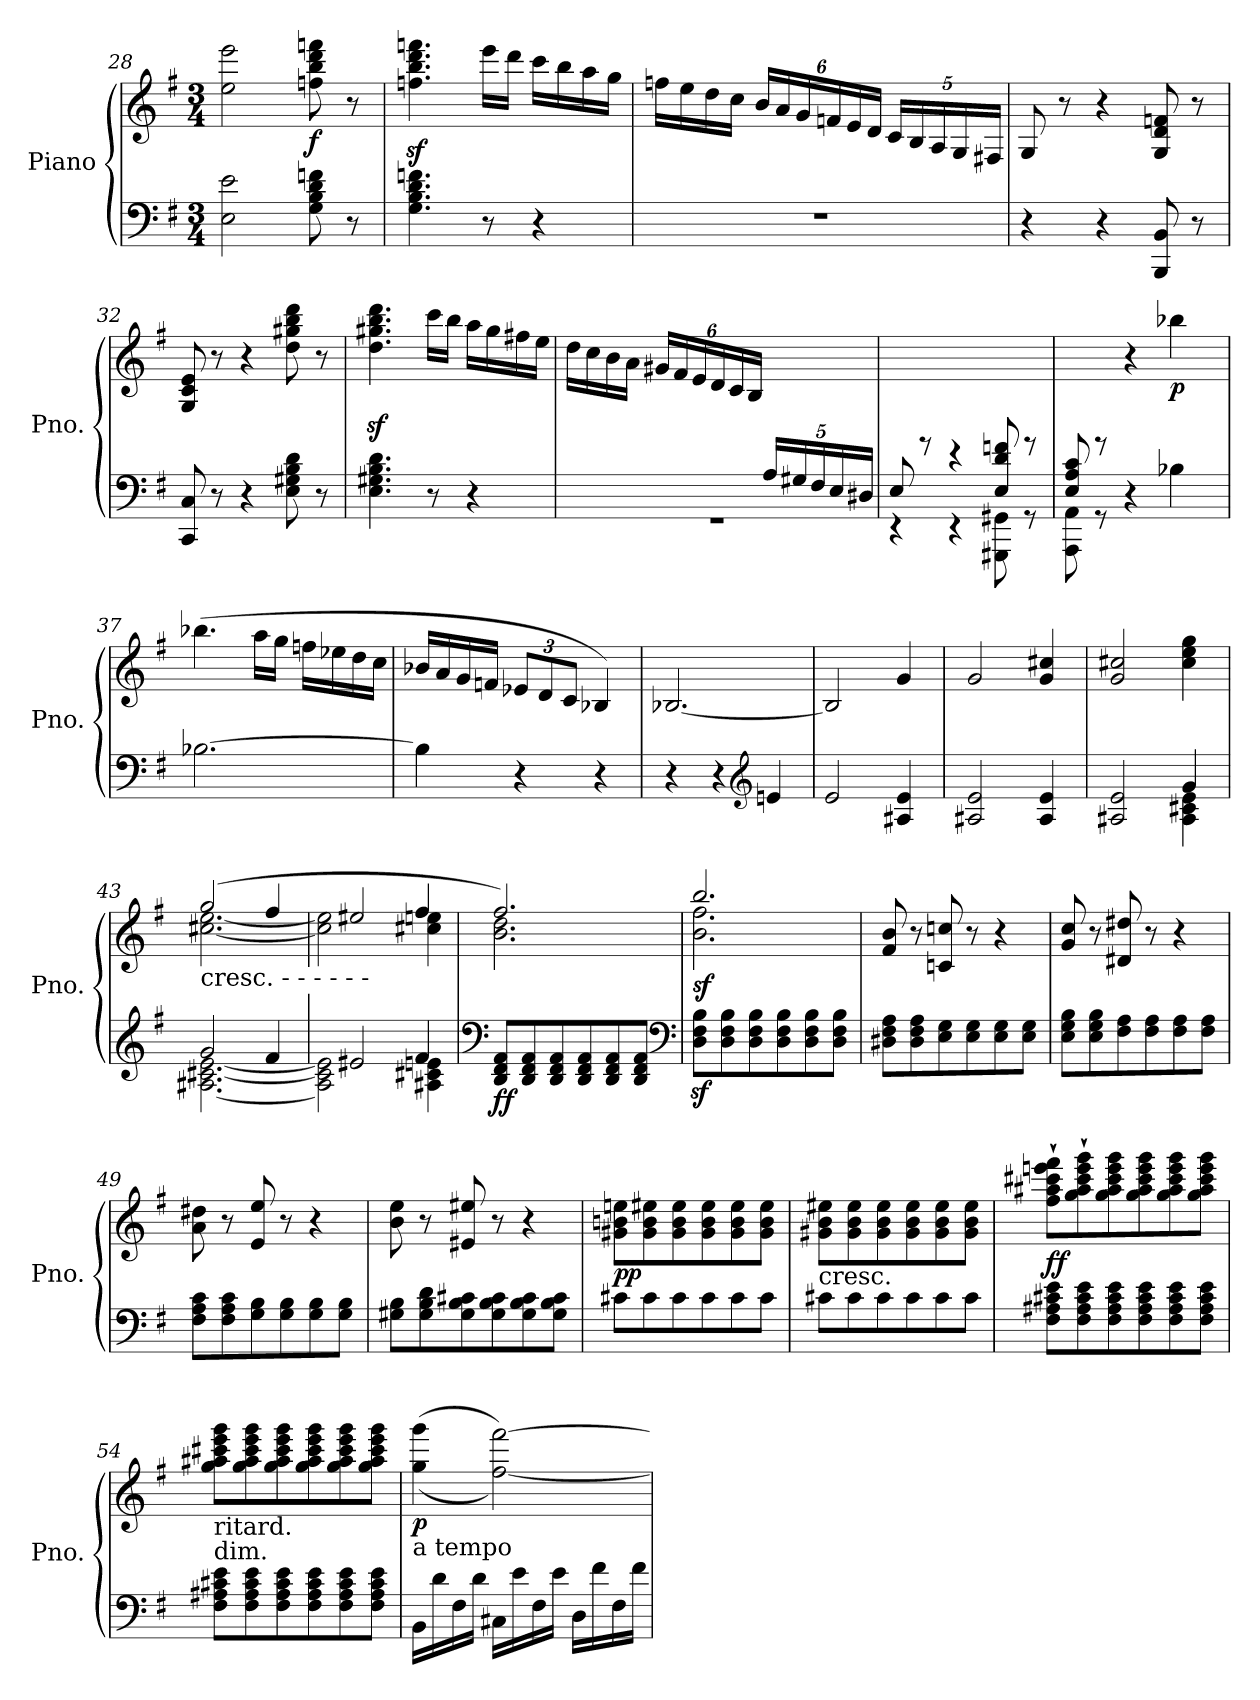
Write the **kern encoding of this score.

**kern	**kern	**dynam
*part1	*part1	*part1
*staff2	*staff1	*staff1/2
*I"Piano	*	*
*I'Pno.	*	*
*clefF4	*clefG2	*
*k[f#]	*k[f#]	*
*G:	*G:	*
*M3/4	*M3/4	*
=28	=28	=28
2E\ 2e\	2ee\ 2eee\	.
!	!	!LO:DY:b
8G\ 8B\ 8d\ 8fn\	8ffn\ 8bb\ 8ddd\ 8fffn\	f
8r	8r	.
=29	=29	=29
4.G\ 4.B\ 4.d\ 4.fn\	4.ffn\z< 4.bb\z< 4.ddd\z< 4.fffn\z<	.
8r	16eee\LL	.
.	16ddd\JJ	.
4r	16ccc\LL	.
.	16bb\	.
.	16aa\	.
.	16gg\JJ	.
=30	=30	=30
2.r	16ffn\LL	.
.	16ee\	.
.	16dd\	.
.	16cc\JJ	.
*	*Xbrackettup	*
.	24b/LL	.
.	24a/	.
.	24g/	.
.	24fn/	.
.	24e/	.
.	24d/JJ	.
.	20c/LL	.
.	20B/	.
.	20A/	.
.	20G/	.
.	20F#X/JJ	.
!!LO:LB:g=z
=31	=31	=31
4r	8G/	.
.	8r	.
4r	4r	.
8BBB/ 8BB/	8G/ 8d/ 8fn/	.
8r	8r	.
=32	=32	=32
8CC/ 8C/	8G/ 8c/ 8e/	.
8r	8r	.
4r	4r	.
8E\ 8G#X\ 8B\ 8d\	8dd\ 8gg#X\ 8bb\ 8ddd\	.
8r	8r	.
=33	=33	=33
4.E\ 4.G#X\ 4.B\ 4.d\	4.dd\z< 4.gg#X\z< 4.bb\z< 4.ddd\z<	.
8r	16ccc\LL	.
.	16bb\JJ	.
4r	16aa\LL	.
.	16gg#\	.
.	16ff#X\	.
.	16ee\JJ	.
=34	=34	=34
*^	*	*
2ryy	2.r	16dd\LL	.
.	.	16cc\	.
.	.	16b\	.
.	.	16a\JJ	.
.	.	24g#X/LL	.
.	.	24f#/	.
.	.	24e/	.
.	.	24d/	.
.	.	24c/	.
.	.	24B/JJ	.
*Xbrackettup	*	*	*
20A/LL	.	4ryy	.
20G#X/	.	.	.
20F#/	.	.	.
20E/	.	.	.
20D#X/JJ	.	.	.
!!LO:PB:g=z
=35	=35	=35	=35
8E/	4rEE	8ryy	.
4.ryy	.	8rGG	.
.	4rEE	4rEE	.
8E/ 8d/ 8fn/	8GGG#X\ 8GG#X\	8ryy	.
8ryy	8rGG	8rGG	.
=36	=36	=36	=36
8E/ 8A/ 8c/	8AAA\ 8AA\	8ryy	.
2ryy	8rGG	8rGG	.
.	4r	4r	.
!	!	!	!LO:DY:b
.	4B-X\	4bb-X\	p
8ryy	.	.	.
*v	*v	*	*
=37	=37	=37
[2.B-X\	(4.bb-X\	.
.	16aa\LL	.
.	16gg\JJ	.
.	16ffn\LL	.
.	16ee-X\	.
.	16dd\	.
.	16cc\JJ	.
=38	=38	=38
4B-\]	16b-X/LL	.
.	16a/	.
.	16g/	.
.	16fn/JJ	.
4r	12e-X/L	.
.	12d/	.
.	12c/J	.
4r	4B-X/)	.
=39	=39	=39
4r	[2.B-X/	.
4r	.	.
*clefG2	*	*
4en/	.	.
=40	=40	=40
2e/	2B-/]	.
4A#X/ 4e/	4g/	.
!!LO:LB:g=z
=41	=41	=41
2A#X/ 2e/	2g/	.
4A#/ 4e/	4g/ 4cc#X/	.
=42	=42	=42
*^	*	*
2A#X/ 2e/	2ryy	2g/ 2cc#X/	.
4g/	4A#\ 4c#X\ 4e\	4cc#\ 4ee\ 4gg\	.
=43	=43	=43	=43
*	*	*^	*
!	!	!LO:TX:b:t=cresc.  -  -  -  -  -  -	!	!
2g/	[2.A#X\ [2.c#X\ [2.e\	(2gg/	[2.cc#X\ [2.ee\	.
4f#/	.	4ff#/	.	.
=44	=44	=44	=44	=44
2e#X/	2A#\] 2c#\] 2e\]	2ee#X/	2cc#\] 2ee\]	.
4f#/	4A#X\ 4c#X\ 4en\	4ff#/	4cc#X\ 4een\	.
=45	=45	=45	=45	=45
!	!	!	!	!LO:DY:b=2
!	!	!	!	!LO:DY:n=1:b
*v	*v	*	*	*
8B/ 8d/ 8f#/L	2.ff#/)	2.b\ 2.dd\	f f
8B/ 8d/ 8f#/	.	.	.
8B/ 8d/ 8f#/	.	.	.
8B/ 8d/ 8f#/	.	.	.
8B/ 8d/ 8f#/	.	.	.
8B/ 8d/ 8f#/J	.	.	.
*clefF4	*	*	*
=46	=46	=46	=46
!	!	!	!LO:DY:b
8D\z< 8F#\z< 8B\z<L	2.bb/	2.b\ 2.ff#\	sf
8D\ 8F#\ 8B\	.	.	.
8D\ 8F#\ 8B\	.	.	.
8D\ 8F#\ 8B\	.	.	.
8D\ 8F#\ 8B\	.	.	.
8D\ 8F#\ 8B\J	.	.	.
*	*v	*v	*
=47	=47	=47
8D#X\ 8F#\ 8A\L	8f#/ 8b/	.
8D#\ 8F#\ 8A\	8r	.
8E\ 8G\	8cn/ 8ccn/	.
8E\ 8G\	8r	.
8E\ 8G\	4r	.
8E\ 8G\J	.	.
!!LO:LB:g=z
=48	=48	=48
8E\ 8G\ 8B\L	8g/ 8cc/	.
8E\ 8G\ 8B\	8r	.
8F#\ 8A\	8d#X/ 8dd#X/	.
8F#\ 8A\	8r	.
8F#\ 8A\	4r	.
8F#\ 8A\J	.	.
=49	=49	=49
8F#\ 8A\ 8c\L	8a\ 8dd#X\	.
8F#\ 8A\ 8c\	8r	.
8G\ 8B\	8e/ 8ee/	.
8G\ 8B\	8r	.
8G\ 8B\	4r	.
8G\ 8B\J	.	.
=50	=50	=50
8G#X\ 8B\L	8b\ 8ee\	.
8G#\ 8B\ 8d\	8r	.
8G#\ 8B\ 8c#X\	8e#X/ 8ee#X/	.
8G#\ 8B\ 8c#\	8r	.
8G#\ 8B\ 8c#\	4r	.
8G#\ 8B\ 8c#\J	.	.
=51	=51	=51
!	!	!LO:DY:b
8c#X\L	8g#X\ 8bn\ 8een\L	pp
8c#\	8g#\ 8b\ 8ee#X\	.
8c#\	8g#\ 8b\ 8ee#\	.
8c#\	8g#\ 8b\ 8ee#\	.
8c#\	8g#\ 8b\ 8ee#\	.
8c#\J	8g#\ 8b\ 8ee#\J	.
=52	=52	=52
!	!LO:TX:b:t=cresc.	!
8c#X\L	8g#X\ 8b\ 8ee#X\L	.
8c#\	8g#\ 8b\ 8ee#\	.
8c#\	8g#\ 8b\ 8ee#\	.
8c#\	8g#\ 8b\ 8ee#\	.
8c#\	8g#\ 8b\ 8ee#\	.
8c#\J	8g#\ 8b\ 8ee#\J	.
!!LO:LB:g=z
=53	=53	=53
!	!	!LO:DY:a=2
8F#\ 8A#X\ 8c#X\ 8e\L	8ff#\` 8aa#X\` 8ccc#X\` 8eeen\` 8fff#\`L	ff
8F#\ 8A#\ 8c#\ 8e\	8gg\` 8aa#\` 8ccc#\` 8eee\` 8ggg\`	.
8F#\ 8A#\ 8c#\ 8e\	8gg\ 8aa#\ 8ccc#\ 8eee\ 8ggg\	.
8F#\ 8A#\ 8c#\ 8e\	8gg\ 8aa#\ 8ccc#\ 8eee\ 8ggg\	.
8F#\ 8A#\ 8c#\ 8e\	8gg\ 8aa#\ 8ccc#\ 8eee\ 8ggg\	.
8F#\ 8A#\ 8c#\ 8e\J	8gg\ 8aa#\ 8ccc#\ 8eee\ 8ggg\J	.
=54	=54	=54
!	!LO:TX:b:t=ritard.	!
!	!LO:TX:b:t=dim.	!
8F#\ 8A#X\ 8c#X\ 8e\L	8gg\ 8aa#X\ 8ccc#X\ 8eee\ 8ggg\L	.
8F#\ 8A#\ 8c#\ 8e\	8gg\ 8aa#\ 8ccc#\ 8eee\ 8ggg\	.
8F#\ 8A#\ 8c#\ 8e\	8gg\ 8aa#\ 8ccc#\ 8eee\ 8ggg\	.
8F#\ 8A#\ 8c#\ 8e\	8gg\ 8aa#\ 8ccc#\ 8eee\ 8ggg\	.
8F#\ 8A#\ 8c#\ 8e\	8gg\ 8aa#\ 8ccc#\ 8eee\ 8ggg\	.
8F#\ 8A#\ 8c#\ 8e\J	8gg\ 8aa#\ 8ccc#\ 8eee\ 8ggg\J	.
=55	=55	=55
!	!LO:TX:b:t=a tempo	!
!	!	!LO:DY:b
16BB\LL	((4gg\ 4ggg\	p
16d\	.	.
16F#\	.	.
16d\JJ	.	.
16C#X\LL	[2ff#\ [2fff#\))	.
16e\	.	.
16F#\	.	.
16e\JJ	.	.
16D\LL	.	.
16f#\	.	.
16F#\	.	.
16f#\JJ	.	.
=	=	=
*-	*-	*-
